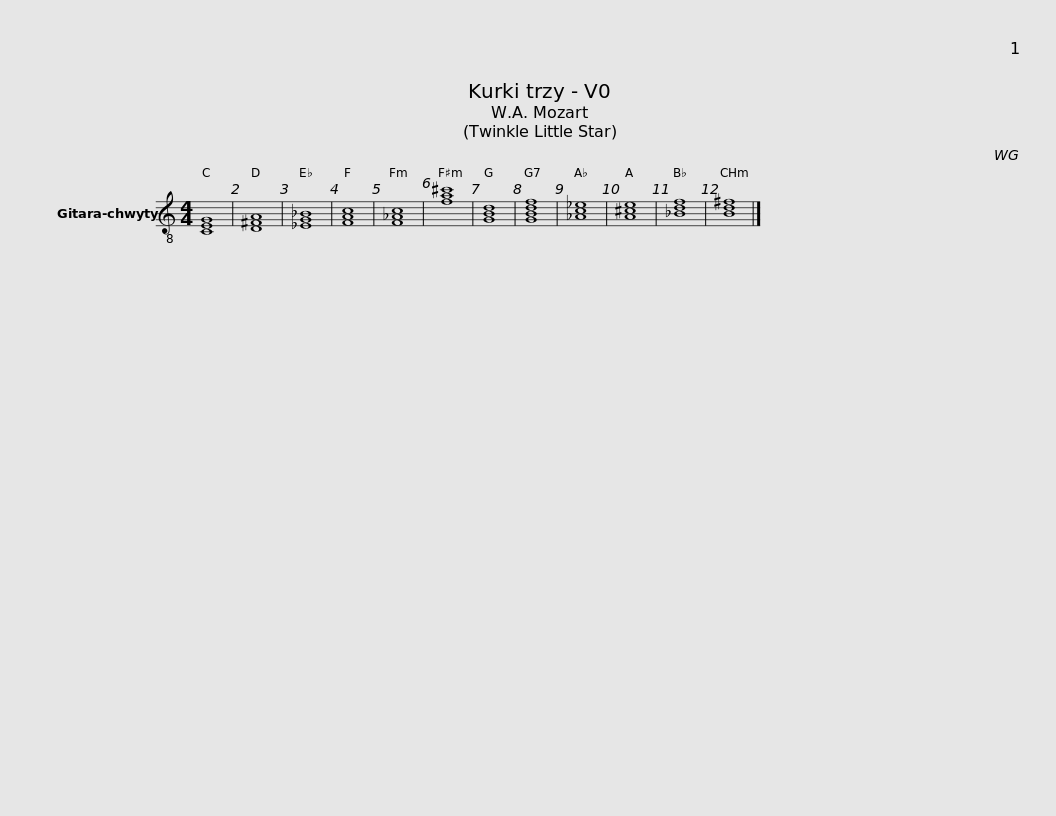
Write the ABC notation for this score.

X:1
L:1/8
M:4/4
I:linebreak $
K:C
V:1 treble-8
V:1
 [CEG]8 | [D^FA]8 | [_EG_B]8 | [FAc]8 | [F_Ac]8 | %5
 [fa^c']8 | [GBd]8 | [GBdf]8 | [_Ac_e]8 | [A^ce]8 | %10
 [_Bdf]8 | [Bd^f]8 |] %12
